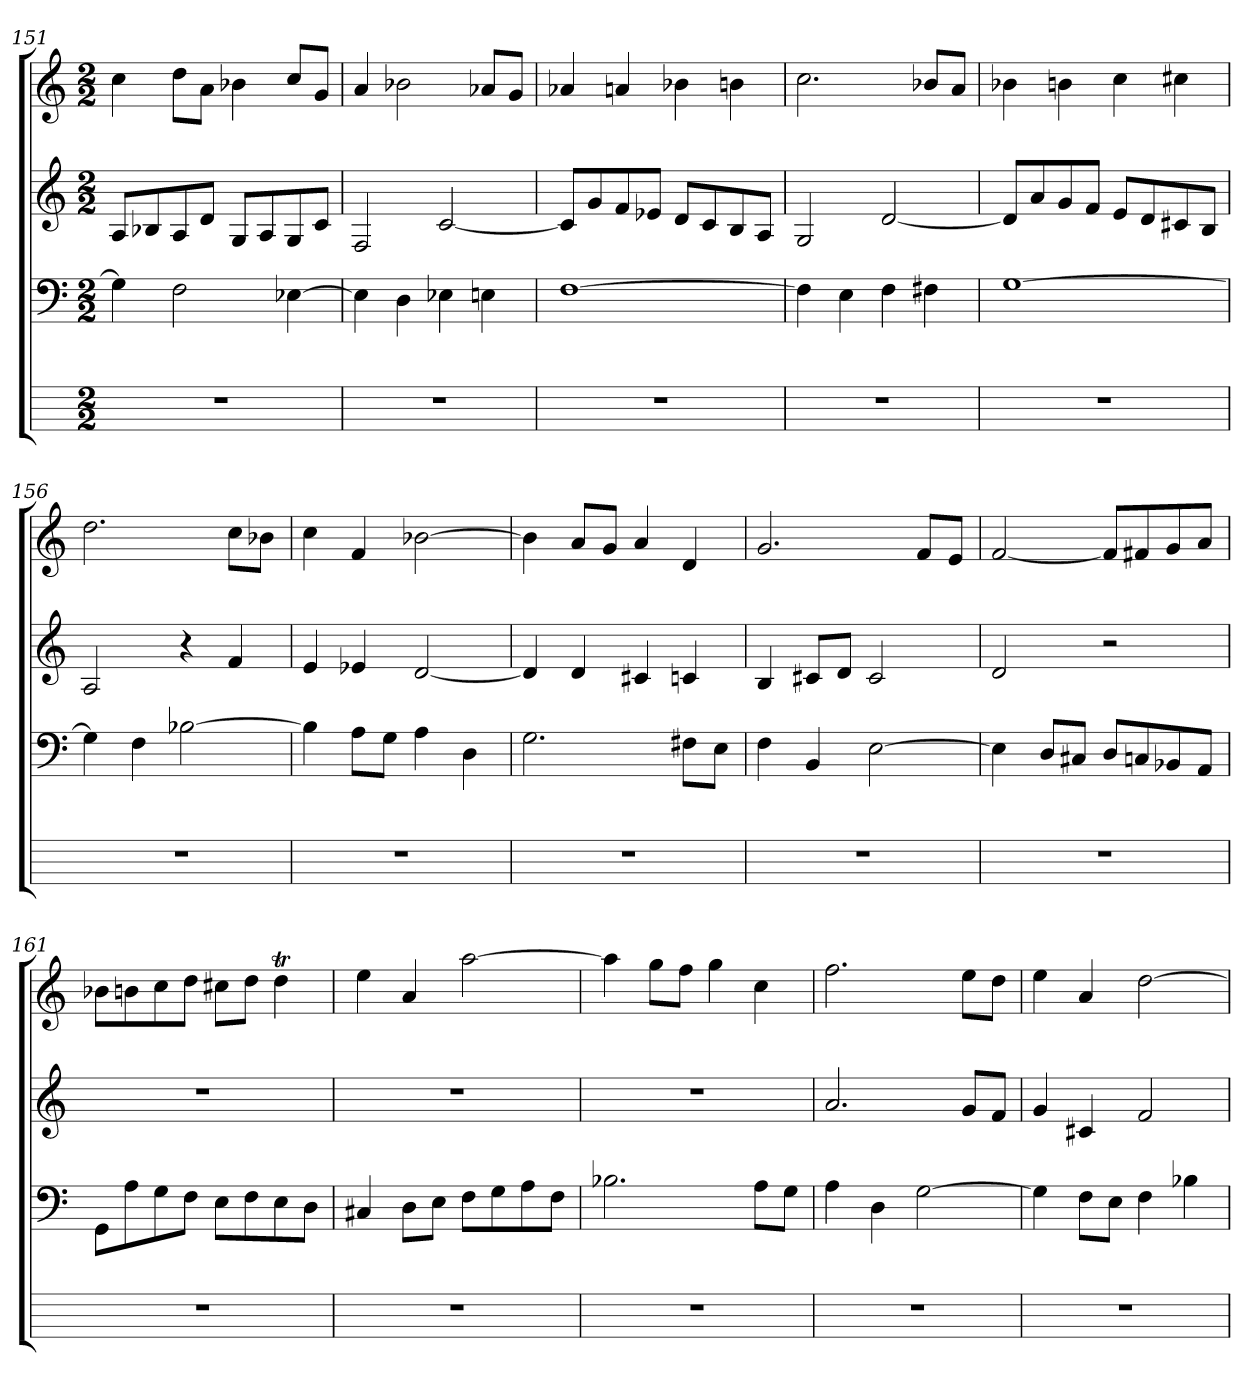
**kern	**kern	**kern	**kern
*part4	*part3	*part2	*part1
*staff4	*staff3	*staff2	*staff1
*k[]	*k[]	*k[]	*k[]
*M2/2	*M2/2	*M2/2	*M2/2
=151	=151	=151	=151
1r	4G]	8AL	4cc
.	.	8B-X	.
.	2F	8A	8ddL
.	.	8dJ	8aJ
.	.	8GL	4b-X
.	.	8A	.
.	[4E-X	8G	8ccL
.	.	8cJ	8gJ
=152	=152	=152	=152
1r	4E-]	2F	4a
.	4D	.	2b-X
.	4E-X	[2c	.
.	4En	.	8a-XL
.	.	.	8gJ
=153	=153	=153	=153
1r	[1F	8cL]	4a-X
.	.	8g	.
.	.	8f	4an
.	.	8e-XJ	.
.	.	8dL	4b-X
.	.	8c	.
.	.	8B	4bn
.	.	8AJ	.
=154	=154	=154	=154
1r	4F]	2G	2.cc
.	4E	.	.
.	4F	[2d	.
.	4F#X	.	8b-XL
.	.	.	8aJ
=155	=155	=155	=155
1r	[1G	8dL]	4b-X
.	.	8a	.
.	.	8g	4bn
.	.	8fJ	.
.	.	8eL	4cc
.	.	8d	.
.	.	8c#X	4cc#X
.	.	8BJ	.
=156	=156	=156	=156
1r	4G]	2A	2.dd
.	4F	.	.
.	[2B-X	4r	.
.	.	4f	8ccL
.	.	.	8b-XJ
=157	=157	=157	=157
1r	4B-]	4e	4cc
.	8AL	4e-X	4f
.	8GJ	.	.
.	4A	[2d	[2b-X
.	4D	.	.
=158	=158	=158	=158
1r	2.G	4d]	4b-]
.	.	4d	8aL
.	.	.	8gJ
.	.	4c#X	4a
.	8F#XL	4cn	4d
.	8EJ	.	.
=159	=159	=159	=159
1r	4F	4B	2.g
.	4BB	8c#XL	.
.	.	8dJ	.
.	[2E	2c#	.
.	.	.	8fL
.	.	.	8eJ
=160	=160	=160	=160
1r	4E]	2d	[2f
.	8DL	.	.
.	8C#XJ	.	.
.	8DL	2r	8fL]
.	8Cn	.	8f#X
.	8BB-X	.	8g
.	8AAJ	.	8aJ
=161	=161	=161	=161
1r	8GGL	1r	8b-XL
.	8A	.	8bn
.	8G	.	8cc
.	8FJ	.	8ddJ
.	8EL	.	8cc#XL
.	8F	.	8ddJ
.	8E	.	4ddT
.	8DJ	.	.
=162	=162	=162	=162
1r	4C#X	1r	4ee
.	8DL	.	4a
.	8EJ	.	.
.	8FL	.	[2aa
.	8G	.	.
.	8A	.	.
.	8FJ	.	.
=163	=163	=163	=163
1r	2.B-X	1r	4aa]
.	.	.	8ggL
.	.	.	8ffJ
.	.	.	4gg
.	8AL	.	4cc
.	8GJ	.	.
=164	=164	=164	=164
1r	4A	2.a	2.ff
.	4D	.	.
.	[2G	.	.
.	.	8gL	8eeL
.	.	8fJ	8ddJ
=165	=165	=165	=165
1r	4G]	4g	4ee
.	8FL	4c#X	4a
.	8EJ	.	.
.	4F	2f	[2dd
.	4B-X	.	.
=	=	=	=
*-	*-	*-	*-
